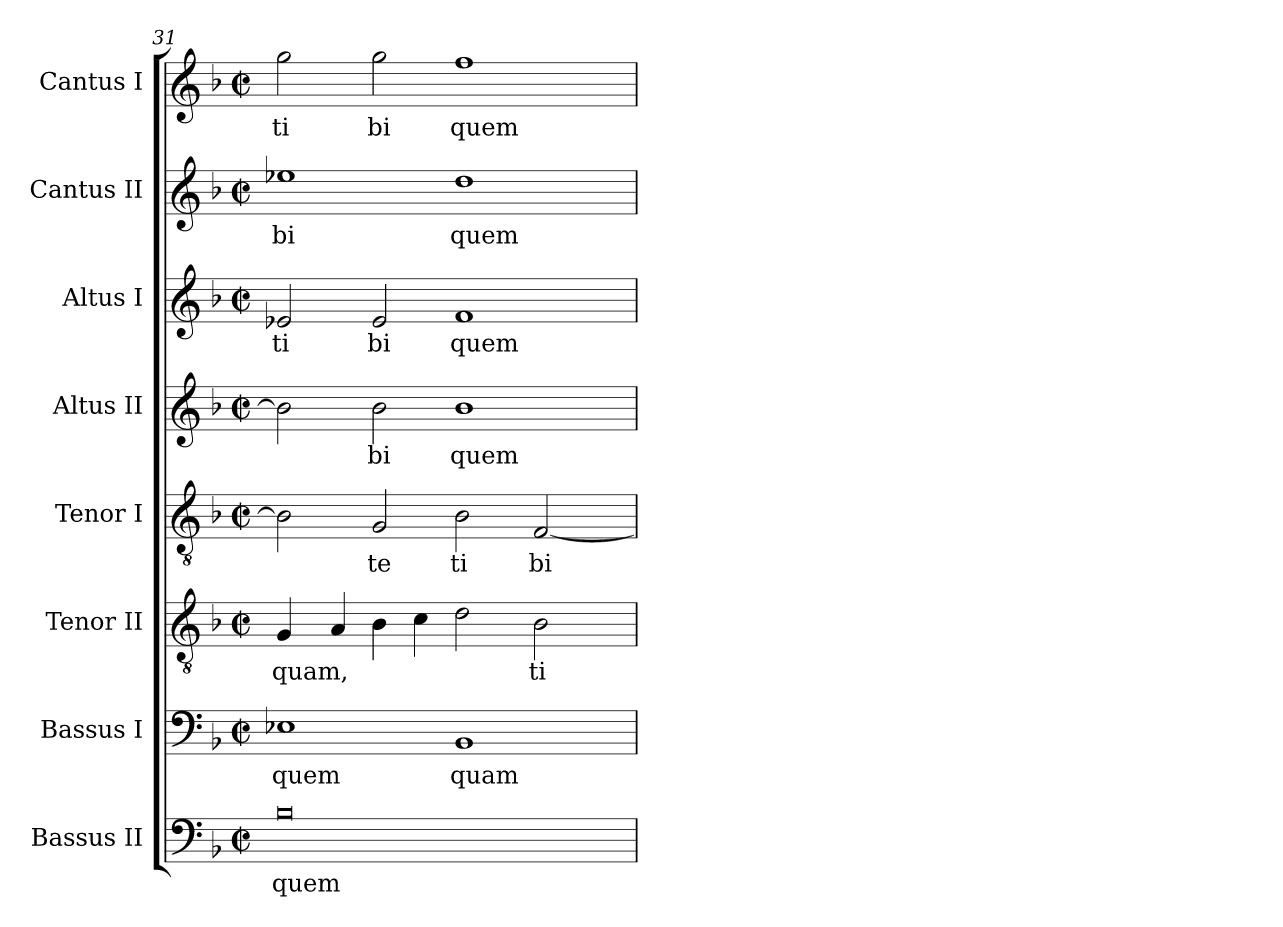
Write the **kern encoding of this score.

**kern	**text	**kern	**text	**kern	**text	**kern	**text	**kern	**text	**kern	**text	**kern	**text	**kern	**text
*part8	*part8	*part7	*part7	*part6	*part6	*part5	*part5	*part4	*part4	*part3	*part3	*part2	*part2	*part1	*part1
*staff8	*staff8	*staff7	*staff7	*staff6	*staff6	*staff5	*staff5	*staff4	*staff4	*staff3	*staff3	*staff2	*staff2	*staff1	*staff1
*I"Bassus II	*	*I"Bassus I	*	*I"Tenor II	*	*I"Tenor I	*	*I"Altus II	*	*I"Altus I	*	*I"Cantus II	*	*I"Cantus I	*
*I'B II	*	*I'B I	*	*I'T II	*	*I'T I	*	*I'A II	*	*I'A I	*	*	*	*	*
!!LO:LB:g=z
*clefF4	*	*clefF4	*	*clefGv2	*	*clefGv2	*	*clefG2	*	*clefG2	*	*clefG2	*	*clefG2	*
*k[b-]	*	*k[b-]	*	*k[b-]	*	*k[b-]	*	*k[b-]	*	*k[b-]	*	*k[b-]	*	*k[b-]	*
*F:	*	*F:	*	*F:	*	*F:	*	*F:	*	*F:	*	*F:	*	*F:	*
*M2/2	*	*M2/2	*	*M2/2	*	*M2/2	*	*M2/2	*	*M2/2	*	*M2/2	*	*M2/2	*
*met(c|)	*	*met(c|)	*	*met(c|)	*	*met(c|)	*	*met(c|)	*	*met(c|)	*	*met(c|)	*	*met(c|)	*
=31	=31	=31	=31	=31	=31	=31	=31	=31	=31	=31	=31	=31	=31	=31	=31
!	!LO:LY:b:cj	!	!LO:LY:b:cj	!	!LO:LY:b	!	!	!	!	!	!LO:LY:b:cj	!	!LO:LY:b:cj	!	!LO:LY:b:cj
*	*	*	*	*	*	*^	*	*^	*	*	*	*	*	*	*
0B-	quem	1E-X	quem	4G/	-quam,	2B-\]	16.ryy	.	2b-\]	16.ryy	.	2e-X/	ti	1ee-X	-bi	2gg\	ti
.	.	.	.	.	.	.	1ryy	.	.	1ryy	.	.	.	.	.	.	.
.	.	.	.	4A/	.	.	.	.	.	.	.	.	.	.	.	.	.
!	!	!	!	!	!	!	!	!LO:LY:b:cj	!	!	!LO:LY:b:cj	!	!LO:LY:b:cj	!	!	!	!LO:LY:b:cj
.	.	.	.	4B-\	.	2G/	.	-te	2b-\	.	bi	2e-/	bi	.	.	2gg\	bi
.	.	.	.	4c\	.	.	.	.	.	.	.	.	.	.	.	.	.
!	!	!	!LO:LY:b:cj	!	!	!	!	!LO:LY:b:cj	!	!	!LO:LY:b:cj	!	!LO:LY:b:cj	!	!LO:LY:b:cj	!	!LO:LY:b:cj
.	.	1BB-	quam	2d\	.	2B-\	.	ti	1b-	.	quem	1f	quem	1dd	quem-	1ff	quem
.	.	.	.	.	.	.	2ryy	.	.	2ryy	.	.	.	.	.	.	.
!	!	!	!	!	!LO:LY:b:cj	!	!	!LO:LY:b:cj	!	!	!	!	!	!	!	!	!
.	.	.	.	2B-\	ti	[<2F/	.	bi	.	.	.	.	.	.	.	.	.
.	.	.	.	.	.	.	4ryy	.	.	4ryy	.	.	.	.	.	.	.
.	.	.	.	.	.	.	8ryy	.	.	8ryy	.	.	.	.	.	.	.
.	.	.	.	.	.	.	32ryy	.	.	32ryy	.	.	.	.	.	.	.
*	*	*	*	*	*	*v	*v	*	*	*	*	*	*	*	*	*	*
*	*	*	*	*	*	*	*	*v	*v	*	*	*	*	*	*	*
=	=	=	=	=	=	=	=	=	=	=	=	=	=	=	=
*-	*-	*-	*-	*-	*-	*-	*-	*-	*-	*-	*-	*-	*-	*-	*-
